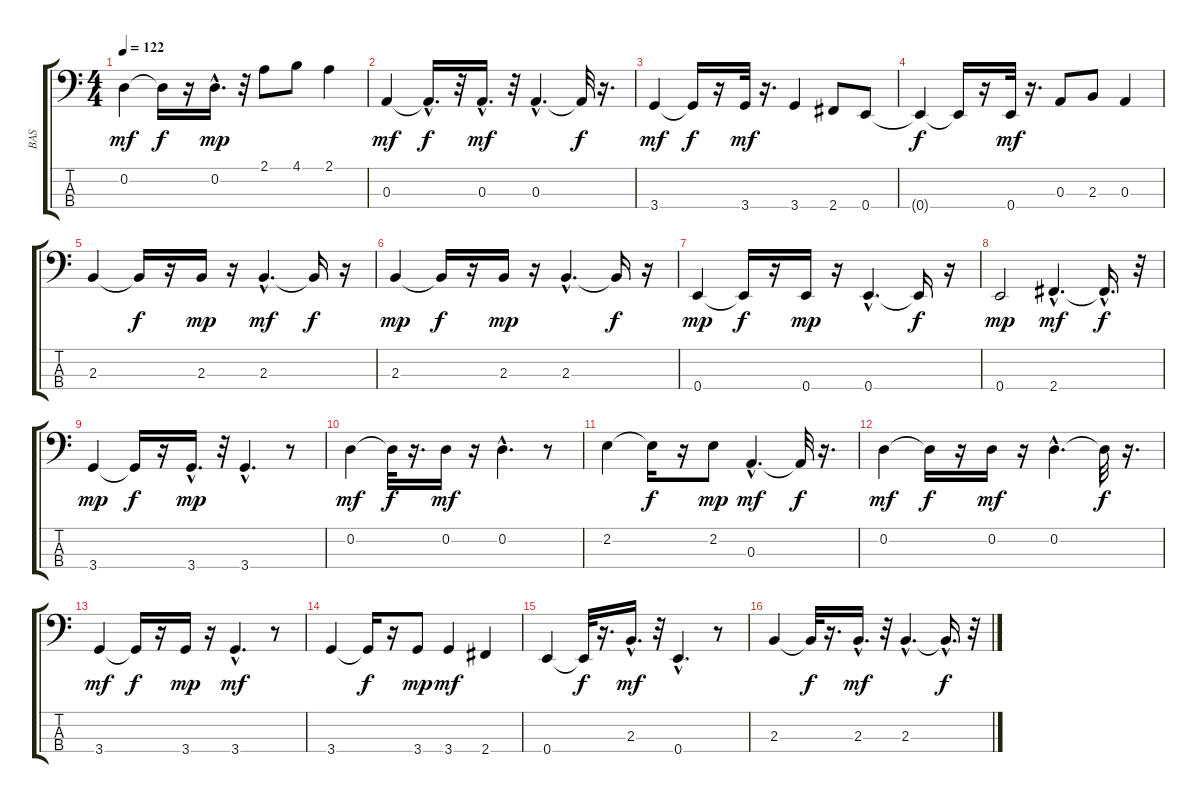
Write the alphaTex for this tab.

\track ("BAS     " "BAS     ") {instrument fretlessbass}
\staff {score tabs}
\tuning (G2 D2 A1 E1) {hide}
\ts (4 4)
\tempo 122
\clef f4
\ks c
0.2.4{dy mf} 0.2{t}.16{dy f} r.16 0.2{hac}.16{d dy mp} r.32 2.1.8 4.1.8 2.1.4 |
0.3.4{dy mf} 0.3{hac t}.16{d dy f} r.32 0.3{hac}.16{d dy mf} r.32 0.3{hac}.4{d} 0.3{t}.32{dy f} r.16{d} |
3.4.4{dy mf} 3.4{t}.16{dy f} r.16 3.4.32{dy mf} r.16{d} 3.4.4 2.4.8 0.4.8 |
0.4{t}.4{dy f} 0.4{t}.16 r.16 0.4.32{dy mf} r.16{d} 0.3.8 2.3.8 0.3.4 |
2.3.4 2.3{t}.16{dy f} r.16 2.3.16{dy mp} r.16 2.3{hac}.4{d dy mf} 2.3{t}.16{dy f} r.16 |
2.3.4{dy mp} 2.3{t}.16{dy f} r.16 2.3.16{dy mp} r.16 2.3{hac}.4{d} 2.3{t}.16{dy f} r.16 |
0.4.4{dy mp} 0.4{t}.16{dy f} r.16 0.4.16{dy mp} r.16 0.4{hac}.4{d} 0.4{t}.16{dy f} r.16 |
0.4.2{dy mp} 2.4{hac}.4{d dy mf} 2.4{hac t}.16{d dy f} r.32 |
3.4.4{dy mp} 3.4{t}.16{dy f} r.16 3.4{hac}.16{d dy mp} r.32 3.4{hac}.4{d} r.8 |
0.2.4{dy mf} 0.2{t}.32{dy f} r.16{d} 0.2.16{dy mf} r.16 0.2{hac}.4{d} r.8 |
2.2.4 2.2{t}.16{dy f} r.16 2.2.8{dy mp} 0.3{hac}.4{d dy mf} 0.3{t}.32{dy f} r.16{d} |
0.2.4{dy mf} 0.2{t}.16{dy f} r.16 0.2.16{dy mf} r.16 0.2{hac}.4{d} 0.2{t}.32{dy f} r.16{d} |
3.4.4{dy mf} 3.4{t}.16{dy f} r.16 3.4.16{dy mp} r.16 3.4{hac}.4{d dy mf} r.8 |
3.4.4 3.4{t}.16{dy f} r.16 3.4.8{dy mp} 3.4.4{dy mf} 2.4.4 |
0.4.4 0.4{t}.32{dy f} r.16{d} 2.3{hac}.16{d dy mf} r.32 0.4{hac}.4{d} r.8 |
2.3.4 2.3{t}.32{dy f} r.16{d} 2.3{hac}.16{d dy mf} r.32 2.3{hac}.4{d} 2.3{hac t}.16{d dy f} r.32
